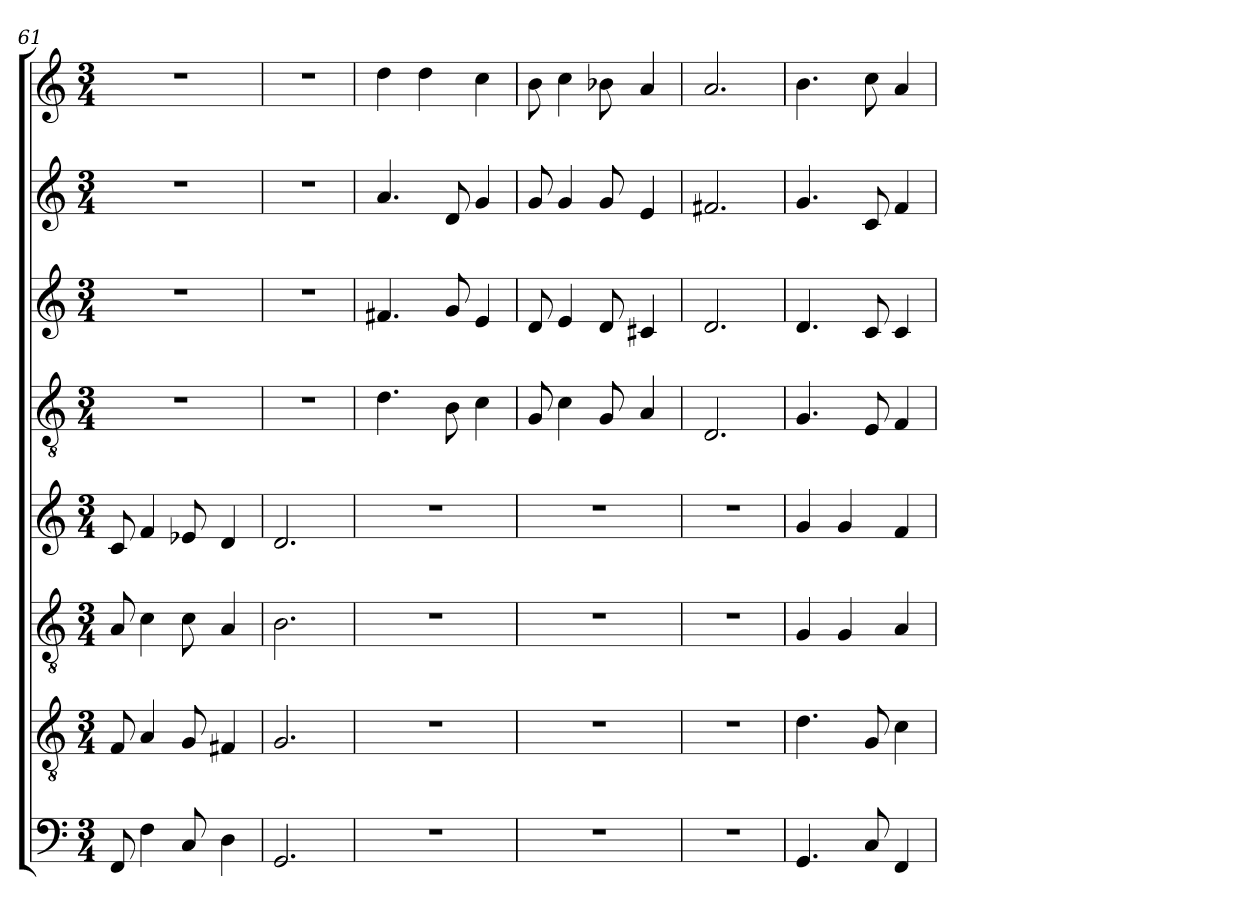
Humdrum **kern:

**kern	**kern	**kern	**kern	**kern	**kern	**kern	**kern
*part8	*part7	*part6	*part5	*part4	*part3	*part2	*part1
*staff8	*staff7	*staff6	*staff5	*staff4	*staff3	*staff2	*staff1
*clefF4	*clefGv2	*clefGv2	*clefG2	*clefGv2	*clefG2	*clefG2	*clefG2
*k[]	*k[]	*k[]	*k[]	*k[]	*k[]	*k[]	*k[]
*M3/4	*M3/4	*M3/4	*M3/4	*M3/4	*M3/4	*M3/4	*M3/4
=61	=61	=61	=61	=61	=61	=61	=61
8FF/	8F/	8A/	8c/	2.r	2.r	2.r	2.r
4F\	4A/	4c\	4f/	.	.	.	.
8C/	8G/	8c\	8e-X/	.	.	.	.
4D\	4F#X/	4A/	4d/	.	.	.	.
=62	=62	=62	=62	=62	=62	=62	=62
2.GG/	2.G/	2.B\	2.d/	2.r	2.r	2.r	2.r
=63	=63	=63	=63	=63	=63	=63	=63
2.r	2.r	2.r	2.r	4.d\	4.f#X/	4.a/	4dd\
.	.	.	.	.	.	.	4dd\
.	.	.	.	8B\	8g/	8d/	.
.	.	.	.	4c\	4e/	4g/	4cc\
=64	=64	=64	=64	=64	=64	=64	=64
2.r	2.r	2.r	2.r	8G/	8d/	8g/	8b\
.	.	.	.	4c\	4e/	4g/	4cc\
.	.	.	.	8G/	8d/	8g/	8b-X\
.	.	.	.	4A/	4c#X/	4e/	4a/
=65	=65	=65	=65	=65	=65	=65	=65
2.r	2.r	2.r	2.r	2.D/	2.d/	2.f#X/	2.a/
=66	=66	=66	=66	=66	=66	=66	=66
4.GG/	4.d\	4G/	4g/	4.G/	4.d/	4.g/	4.b\
.	.	4G/	4g/	.	.	.	.
8C/	8G/	.	.	8E/	8c/	8c/	8cc\
4FF/	4c\	4A/	4f/	4F/	4c/	4f/	4a/
=	=	=	=	=	=	=	=
*-	*-	*-	*-	*-	*-	*-	*-
